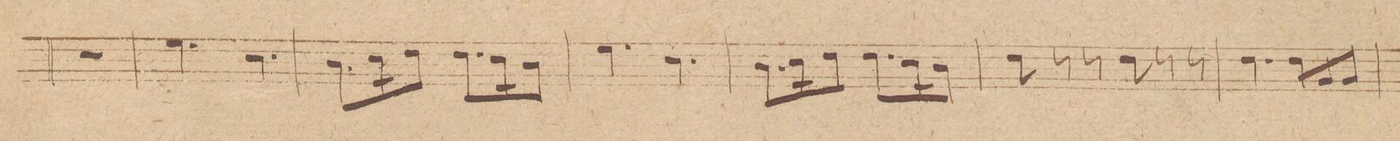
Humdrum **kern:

**kern
*I"Corno 1mo in F.
*clefG2
*k[b-]
*M6/8
2.r
=59
4.a\
4.f\
=60
8.e\L
16f\K
8g\J
8.g\L
16f\K
8e\J
=61
4.a\
4.f\
=62
8.e\L
16f\K
8g\J
8.g\L
16f\K
8e\J
=63
8g\
8r
8r
8g\
8r
8r
=64
4.g\
8g\L
8c/
8c/J
=65
*-
